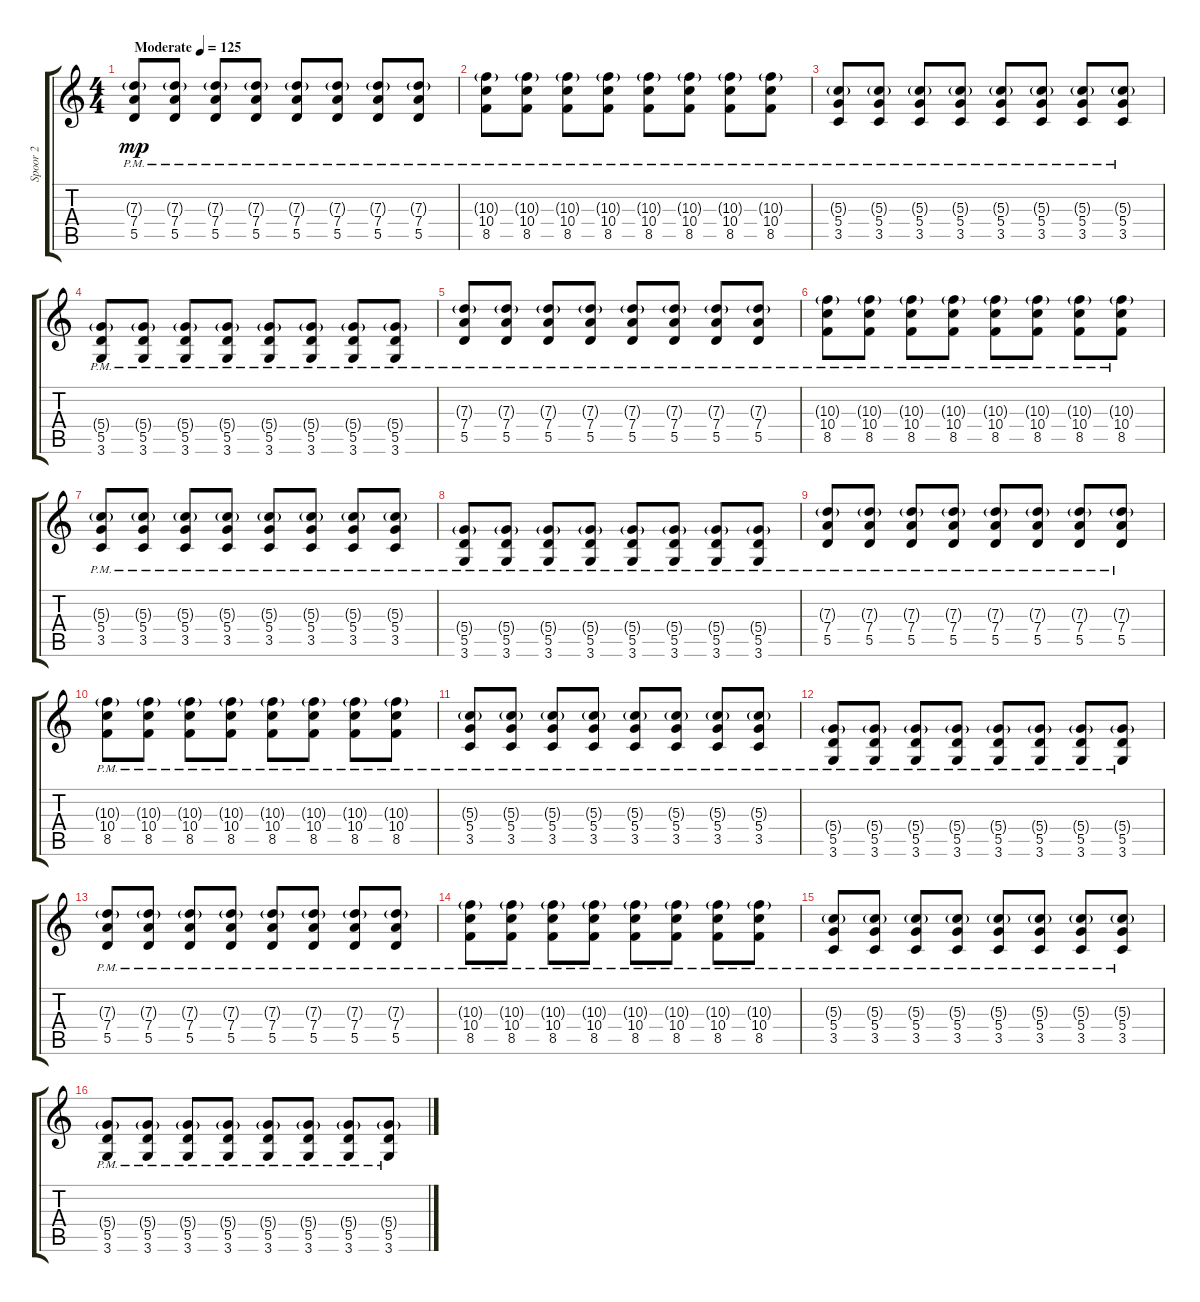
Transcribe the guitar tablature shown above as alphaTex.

\track ("Spoor 2" "Spoor 2") {instrument distortionguitar}
\staff {score tabs}
\tuning (E4 B3 G3 D3 A2 E2) {hide}
\ts (4 4)
\tempo (125 "Moderate")
\clef g2
\ks c
(7.3{g pm} 7.4{pm} 5.5{pm}).8{dy mp instrument distortionguitar} (7.3{g pm} 7.4{pm} 5.5{pm}).8 (7.3{g pm} 7.4{pm} 5.5{pm}).8 (7.3{g pm} 7.4{pm} 5.5{pm}).8 (7.3{g pm} 7.4{pm} 5.5{pm}).8 (7.3{g pm} 7.4{pm} 5.5{pm}).8 (7.3{g pm} 7.4{pm} 5.5{pm}).8 (7.3{g pm} 7.4{pm} 5.5{pm}).8 |
(10.3{g pm} 10.4{pm} 8.5{pm}).8 (10.3{g pm} 10.4{pm} 8.5{pm}).8 (10.3{g pm} 10.4{pm} 8.5{pm}).8 (10.3{g pm} 10.4{pm} 8.5{pm}).8 (10.3{g pm} 10.4{pm} 8.5{pm}).8 (10.3{g pm} 10.4{pm} 8.5{pm}).8 (10.3{g pm} 10.4{pm} 8.5{pm}).8 (10.3{g pm} 10.4{pm} 8.5{pm}).8 |
(5.3{g pm} 5.4{pm} 3.5{pm}).8 (5.3{g pm} 5.4{pm} 3.5{pm}).8 (5.3{g pm} 5.4{pm} 3.5{pm}).8 (5.3{g pm} 5.4{pm} 3.5{pm}).8 (5.3{g pm} 5.4{pm} 3.5{pm}).8 (5.3{g pm} 5.4{pm} 3.5{pm}).8 (5.3{g pm} 5.4{pm} 3.5{pm}).8 (5.3{g pm} 5.4{pm} 3.5{pm}).8 |
(5.4{g pm} 5.5{pm} 3.6{pm}).8 (5.4{g pm} 5.5{pm} 3.6{pm}).8 (5.4{g pm} 5.5{pm} 3.6{pm}).8 (5.4{g pm} 5.5{pm} 3.6{pm}).8 (5.4{g pm} 5.5{pm} 3.6{pm}).8 (5.4{g pm} 5.5{pm} 3.6{pm}).8 (5.4{g pm} 5.5{pm} 3.6{pm}).8 (5.4{g pm} 5.5{pm} 3.6{pm}).8 |
(7.3{g pm} 7.4{pm} 5.5{pm}).8 (7.3{g pm} 7.4{pm} 5.5{pm}).8 (7.3{g pm} 7.4{pm} 5.5{pm}).8 (7.3{g pm} 7.4{pm} 5.5{pm}).8 (7.3{g pm} 7.4{pm} 5.5{pm}).8 (7.3{g pm} 7.4{pm} 5.5{pm}).8 (7.3{g pm} 7.4{pm} 5.5{pm}).8 (7.3{g pm} 7.4{pm} 5.5{pm}).8 |
(10.3{g pm} 10.4{pm} 8.5{pm}).8 (10.3{g pm} 10.4{pm} 8.5{pm}).8 (10.3{g pm} 10.4{pm} 8.5{pm}).8 (10.3{g pm} 10.4{pm} 8.5{pm}).8 (10.3{g pm} 10.4{pm} 8.5{pm}).8 (10.3{g pm} 10.4{pm} 8.5{pm}).8 (10.3{g pm} 10.4{pm} 8.5{pm}).8 (10.3{g pm} 10.4{pm} 8.5{pm}).8 |
(5.3{g pm} 5.4{pm} 3.5{pm}).8 (5.3{g pm} 5.4{pm} 3.5{pm}).8 (5.3{g pm} 5.4{pm} 3.5{pm}).8 (5.3{g pm} 5.4{pm} 3.5{pm}).8 (5.3{g pm} 5.4{pm} 3.5{pm}).8 (5.3{g pm} 5.4{pm} 3.5{pm}).8 (5.3{g pm} 5.4{pm} 3.5{pm}).8 (5.3{g pm} 5.4{pm} 3.5{pm}).8 |
(5.4{g pm} 5.5{pm} 3.6{pm}).8 (5.4{g pm} 5.5{pm} 3.6{pm}).8 (5.4{g pm} 5.5{pm} 3.6{pm}).8 (5.4{g pm} 5.5{pm} 3.6{pm}).8 (5.4{g pm} 5.5{pm} 3.6{pm}).8 (5.4{g pm} 5.5{pm} 3.6{pm}).8 (5.4{g pm} 5.5{pm} 3.6{pm}).8 (5.4{g pm} 5.5{pm} 3.6{pm}).8 |
(7.3{g pm} 7.4{pm} 5.5{pm}).8 (7.3{g pm} 7.4{pm} 5.5{pm}).8 (7.3{g pm} 7.4{pm} 5.5{pm}).8 (7.3{g pm} 7.4{pm} 5.5{pm}).8 (7.3{g pm} 7.4{pm} 5.5{pm}).8 (7.3{g pm} 7.4{pm} 5.5{pm}).8 (7.3{g pm} 7.4{pm} 5.5{pm}).8 (7.3{g pm} 7.4{pm} 5.5{pm}).8 |
(10.3{g pm} 10.4{pm} 8.5{pm}).8 (10.3{g pm} 10.4{pm} 8.5{pm}).8 (10.3{g pm} 10.4{pm} 8.5{pm}).8 (10.3{g pm} 10.4{pm} 8.5{pm}).8 (10.3{g pm} 10.4{pm} 8.5{pm}).8 (10.3{g pm} 10.4{pm} 8.5{pm}).8 (10.3{g pm} 10.4{pm} 8.5{pm}).8 (10.3{g pm} 10.4{pm} 8.5{pm}).8 |
(5.3{g pm} 5.4{pm} 3.5{pm}).8 (5.3{g pm} 5.4{pm} 3.5{pm}).8 (5.3{g pm} 5.4{pm} 3.5{pm}).8 (5.3{g pm} 5.4{pm} 3.5{pm}).8 (5.3{g pm} 5.4{pm} 3.5{pm}).8 (5.3{g pm} 5.4{pm} 3.5{pm}).8 (5.3{g pm} 5.4{pm} 3.5{pm}).8 (5.3{g pm} 5.4{pm} 3.5{pm}).8 |
(5.4{g pm} 5.5{pm} 3.6{pm}).8 (5.4{g pm} 5.5{pm} 3.6{pm}).8 (5.4{g pm} 5.5{pm} 3.6{pm}).8 (5.4{g pm} 5.5{pm} 3.6{pm}).8 (5.4{g pm} 5.5{pm} 3.6{pm}).8 (5.4{g pm} 5.5{pm} 3.6{pm}).8 (5.4{g pm} 5.5{pm} 3.6{pm}).8 (5.4{g pm} 5.5{pm} 3.6{pm}).8 |
(7.3{g pm} 7.4{pm} 5.5{pm}).8 (7.3{g pm} 7.4{pm} 5.5{pm}).8 (7.3{g pm} 7.4{pm} 5.5{pm}).8 (7.3{g pm} 7.4{pm} 5.5{pm}).8 (7.3{g pm} 7.4{pm} 5.5{pm}).8 (7.3{g pm} 7.4{pm} 5.5{pm}).8 (7.3{g pm} 7.4{pm} 5.5{pm}).8 (7.3{g pm} 7.4{pm} 5.5{pm}).8 |
(10.3{g pm} 10.4{pm} 8.5{pm}).8 (10.3{g pm} 10.4{pm} 8.5{pm}).8 (10.3{g pm} 10.4{pm} 8.5{pm}).8 (10.3{g pm} 10.4{pm} 8.5{pm}).8 (10.3{g pm} 10.4{pm} 8.5{pm}).8 (10.3{g pm} 10.4{pm} 8.5{pm}).8 (10.3{g pm} 10.4{pm} 8.5{pm}).8 (10.3{g pm} 10.4{pm} 8.5{pm}).8 |
(5.3{g pm} 5.4{pm} 3.5{pm}).8 (5.3{g pm} 5.4{pm} 3.5{pm}).8 (5.3{g pm} 5.4{pm} 3.5{pm}).8 (5.3{g pm} 5.4{pm} 3.5{pm}).8 (5.3{g pm} 5.4{pm} 3.5{pm}).8 (5.3{g pm} 5.4{pm} 3.5{pm}).8 (5.3{g pm} 5.4{pm} 3.5{pm}).8 (5.3{g pm} 5.4{pm} 3.5{pm}).8 |
(5.4{g pm} 5.5{pm} 3.6{pm}).8 (5.4{g pm} 5.5{pm} 3.6{pm}).8 (5.4{g pm} 5.5{pm} 3.6{pm}).8 (5.4{g pm} 5.5{pm} 3.6{pm}).8 (5.4{g pm} 5.5{pm} 3.6{pm}).8 (5.4{g pm} 5.5{pm} 3.6{pm}).8 (5.4{g pm} 5.5{pm} 3.6{pm}).8 (5.4{g pm} 5.5{pm} 3.6{pm}).8
